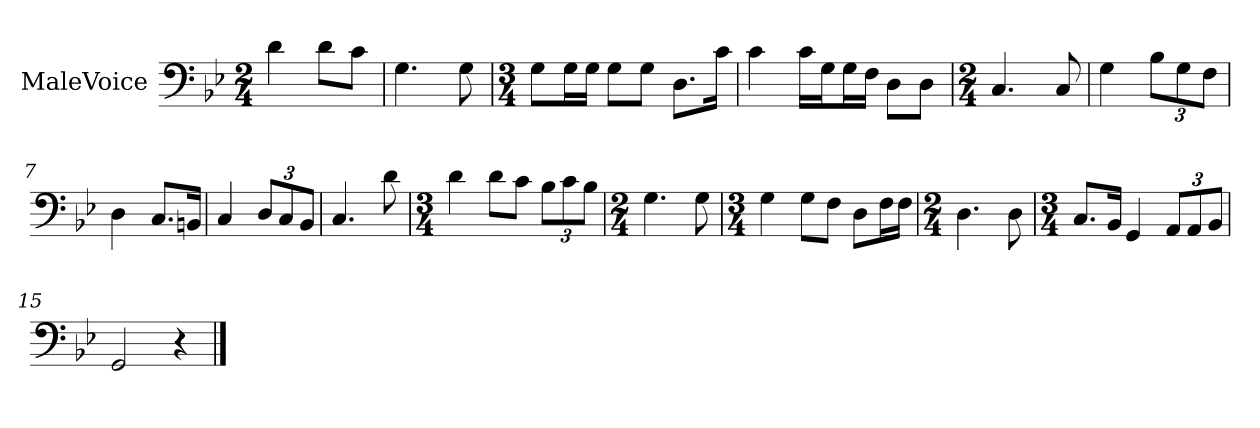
**kern
*part1
*staff1
*I"MaleVoice
*clefF4
*k[b-e-]
*M2/4
*MM76
=1
4d
8d\L
8c\J
=2
4.G
8G
=3
*M3/4
8G\L
16G\L
16G\JJ
8G\L
8G\J
8.D\L
16c\Jk
=4
4c
16c\LL
16G\J
16G\L
16F\JJ
8D\L
8D\J
=5
*M2/4
4.C
8C
=6
4G
12B-\L
12G\
12F\J
=7
4D
8.C/L
16BBn/Jk
=8
4C
12D/L
12C/
12BB-/J
=9
4.C
8d
=10
*M3/4
4d
8d\L
8c\J
12B-\L
12c\
12B-\J
=11
*M2/4
4.G
8G
=12
*M3/4
4G
8G\L
8F\J
8D\L
16F\L
16F\JJ
=13
*M2/4
4.D
8D
=14
*M3/4
8.C/L
16BB-/Jk
4GG
12AA/L
12AA/
12BB-/J
=15
2GG
4r
==
*-
